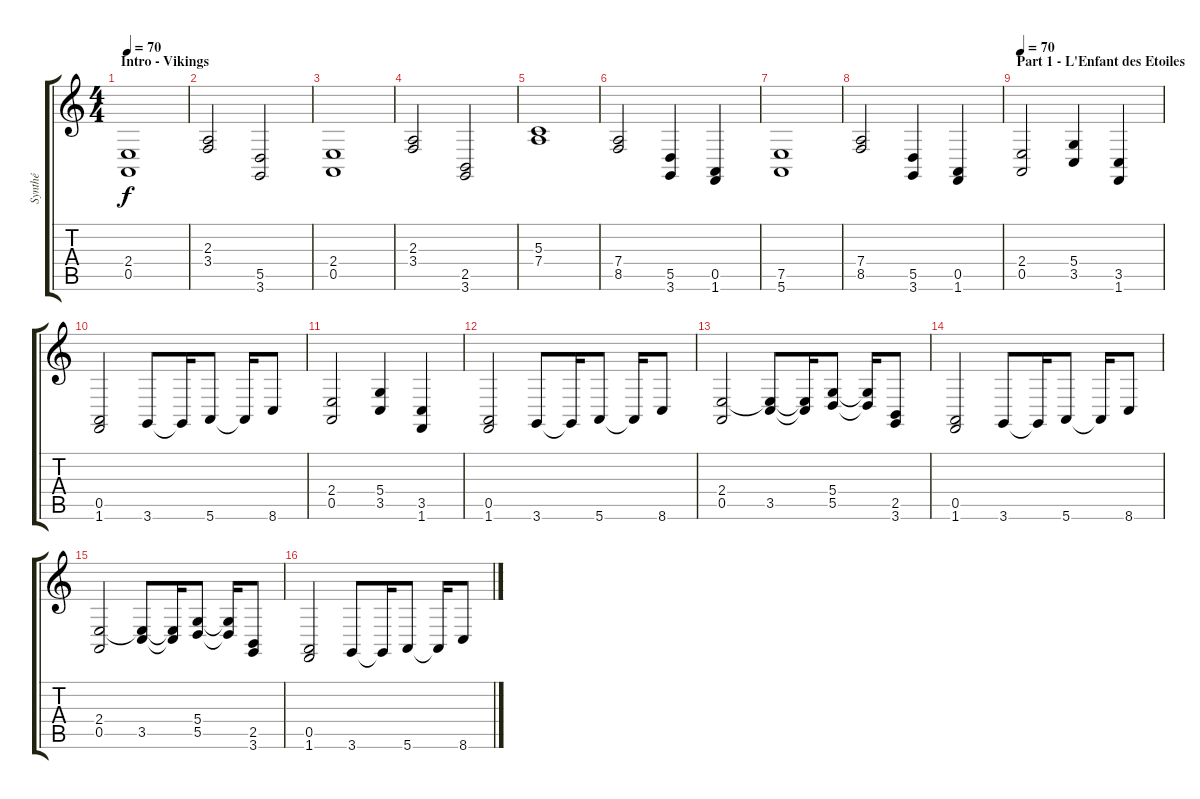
\track ("Synthé" "Synthé") {instrument stringensemble1}
\staff {score tabs}
\tuning (E4 B3 G3 D3 A2 E2) {hide}
\ts (4 4)
\section ("" "Intro - Vikings")
\tempo 70
\tempo 110
\tempo 70
\clef g2
\ks c
(2.4 0.5).1{dy f instrument stringensemble1} |
(2.3 3.4).2 (5.5 3.6).2 |
(2.4 0.5).1 |
(2.3 3.4).2 (2.5 3.6).2 |
(5.3 7.4).1 |
(7.4 8.5).2 (5.5 3.6).4 (0.5 1.6).4 |
(7.5 5.6).1 |
(7.4 8.5).2 (5.5 3.6).4 (0.5 1.6).4 |
\section ("" "Part 1 - L'Enfant des Etoiles")
\tempo 70
(2.4 0.5).2 (5.4 3.5).4 (3.5 1.6).4 |
(0.5 1.6).2 3.6.8 3.6{t}.16 5.6.8 5.6{t}.16 8.6.8 |
(2.4 0.5).2 (5.4 3.5).4 (3.5 1.6).4 |
(0.5 1.6).2 3.6.8 3.6{t}.16 5.6.8 5.6{t}.16 8.6.8 |
(2.4 0.5).2 (2.4{t} 3.5).8 (2.4{t} 3.5{t}).16 (5.4 5.5).8 (5.4{t} 5.5{t}).16 (2.5 3.6).8 |
(0.5 1.6).2 3.6.8 3.6{t}.16 5.6.8 5.6{t}.16 8.6.8 |
(2.4 0.5).2 (2.4{t} 3.5).8 (2.4{t} 3.5{t}).16 (5.4 5.5).8 (5.4{t} 5.5{t}).16 (2.5 3.6).8 |
(0.5 1.6).2 3.6.8 3.6{t}.16 5.6.8 5.6{t}.16 8.6.8
